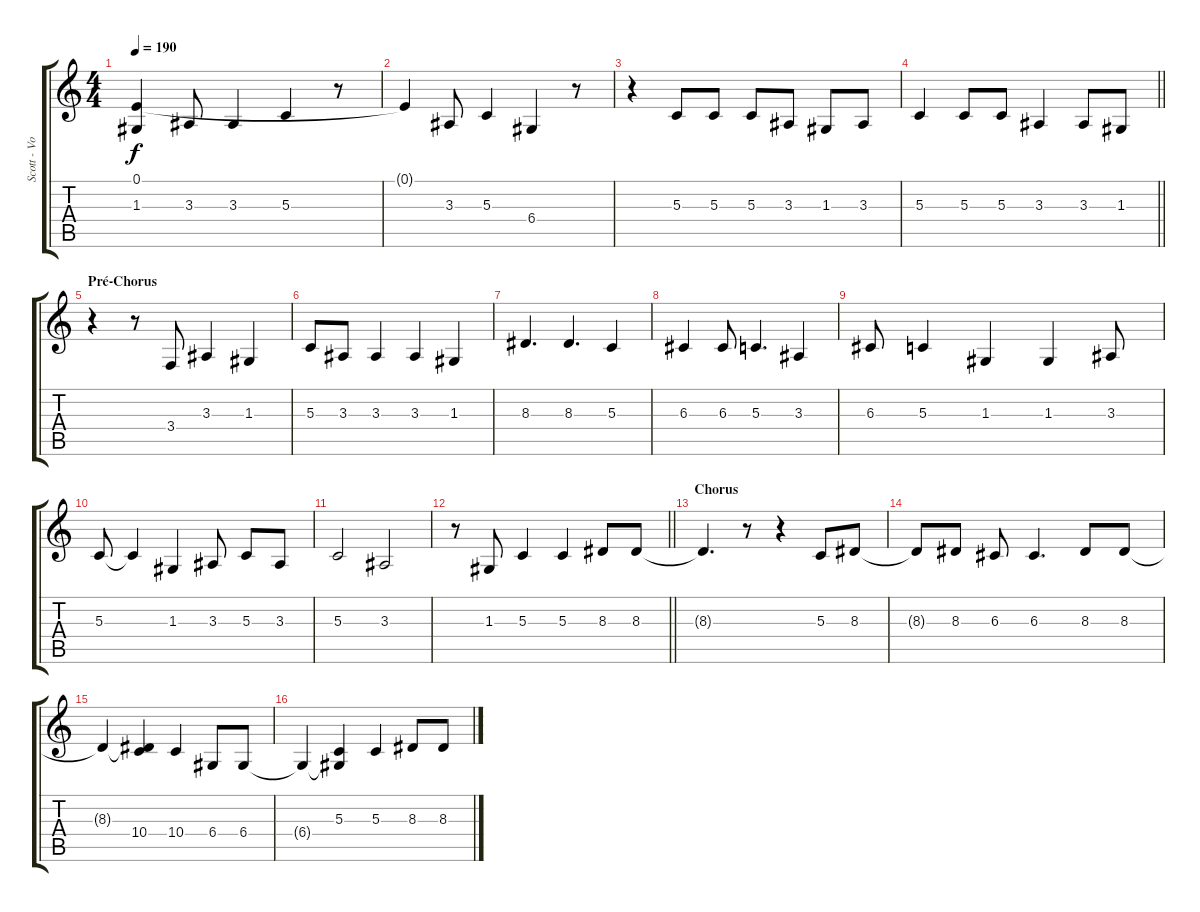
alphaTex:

\track ("Scott - Vocal" "Scott - Vo") {instrument altosax}
\staff {score tabs}
\tuning (E4 B3 G3 D3 A2 E2) {hide}
\ts (4 4)
\tempo 190
\clef g2
\ks c
(0.1{t} 1.3{t}).4{dy f} 3.3.8 3.3.4 5.3.4 r.8 |
0.1{t}.4 3.3.8 5.3.4 6.4.4 r.8 |
r.4 5.3.8 5.3.8 5.3.8 3.3.8 1.3.8 3.3.8 |
\barLineRight lightlight
5.3.4 5.3.8 5.3.8 3.3.4 3.3.8 1.3.8 |
\section ("" "Pré-Chorus")
r.4 r.8 3.4.8 3.3.4 1.3.4 |
5.3.8 3.3.8 3.3.4 3.3.4 1.3.4 |
8.3.4{d} 8.3.4{d} 5.3.4 |
6.3.4 6.3.8 5.3.4{d} 3.3.4 |
6.3.8 5.3.4 1.3.4 1.3.4 3.3.8 |
5.3.8 5.3{t}.4 1.3.4 3.3.8 5.3.8 3.3.8 |
5.3.2 3.3.2 |
\barLineRight lightlight
r.8 1.3.8 5.3.4 5.3.4 8.3.8 8.3.8 |
\section ("" "Chorus")
8.3{t}.4{d} r.8 r.4 5.3.8 8.3.8 |
8.3{t}.8 8.3.8 6.3.8 6.3.4{d} 8.3.8 8.3.8 |
8.3{t}.4 (8.3{t} 10.4).4 10.4.4 6.4.8 6.4.8 |
6.4{t}.4 (5.3 6.4{t}).4 5.3.4 8.3.8 8.3.8
